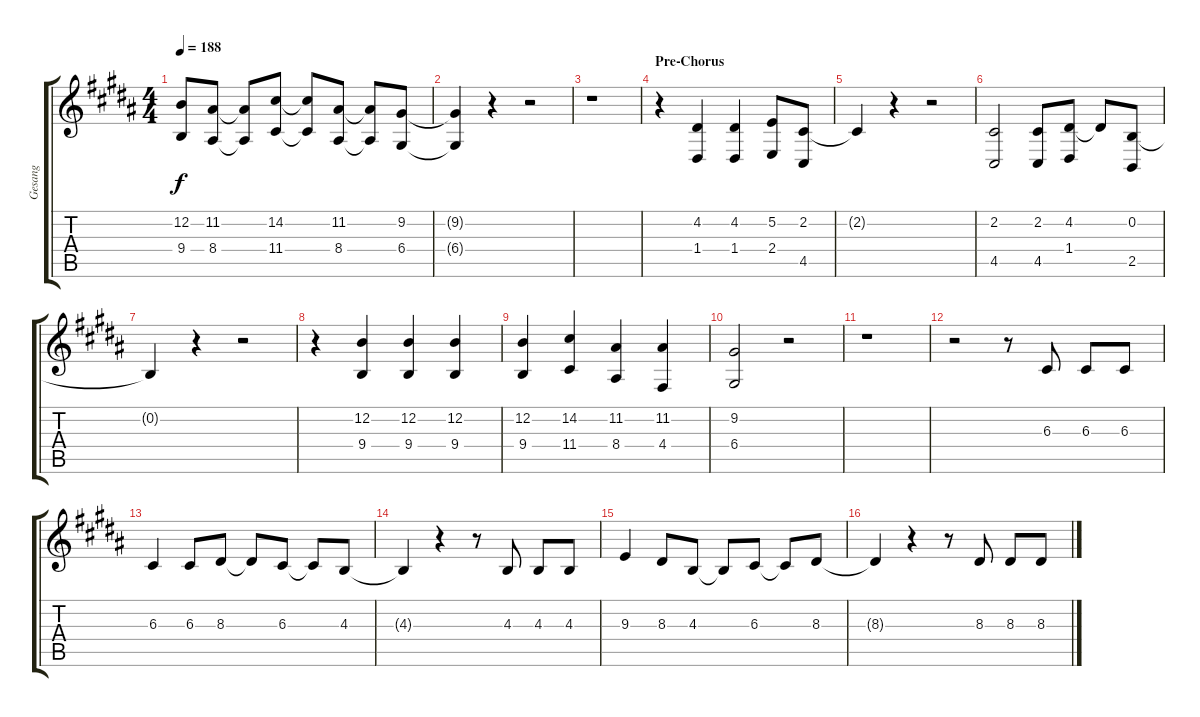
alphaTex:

\track ("Gesang" "Gesang") {instrument tenorsax}
\staff {score tabs}
\tuning (E4 B3 G3 D3 A2 E2) {hide}
\ts (4 4)
\tempo 188
\clef g2
\ks b
(12.2{t} 9.4{t}).8{dy f} (11.2 8.4).8 (11.2{t} 8.4{t}).8 (14.2 11.4).8 (14.2{t} 11.4{t}).8 (11.2 8.4).8 (11.2{t} 8.4{t}).8 (9.2 6.4).8 |
(9.2{t} 6.4{t}).4 r.4 r.2 |
r.1 |
\section ("" "Pre-Chorus")
r.4 (4.2 1.4).4 (4.2 1.4).4 (5.2 2.4).8 (2.2 4.5).8 |
2.2{t}.4 r.4 r.2 |
(2.2 4.5).2 (2.2 4.5).8 (4.2 1.4).8 4.2{t}.8 (0.2 2.5).8 |
0.2{t}.4 r.4 r.2 |
r.4 (12.2 9.4).4 (12.2 9.4).4 (12.2 9.4).4 |
(12.2 9.4).4 (14.2 11.4).4 (11.2 8.4).4 (11.2 4.4).4 |
(9.2 6.4).2 r.2 |
r.1 |
r.2 r.8 6.3.8 6.3.8 6.3.8 |
6.3.4 6.3.8 8.3.8 8.3{t}.8 6.3.8 6.3{t}.8 4.3.8 |
4.3{t}.4 r.4 r.8 4.3.8 4.3.8 4.3.8 |
9.3.4 8.3.8 4.3.8 4.3{t}.8 6.3.8 6.3{t}.8 8.3.8 |
8.3{t}.4 r.4 r.8 8.3.8 8.3.8 8.3.8
